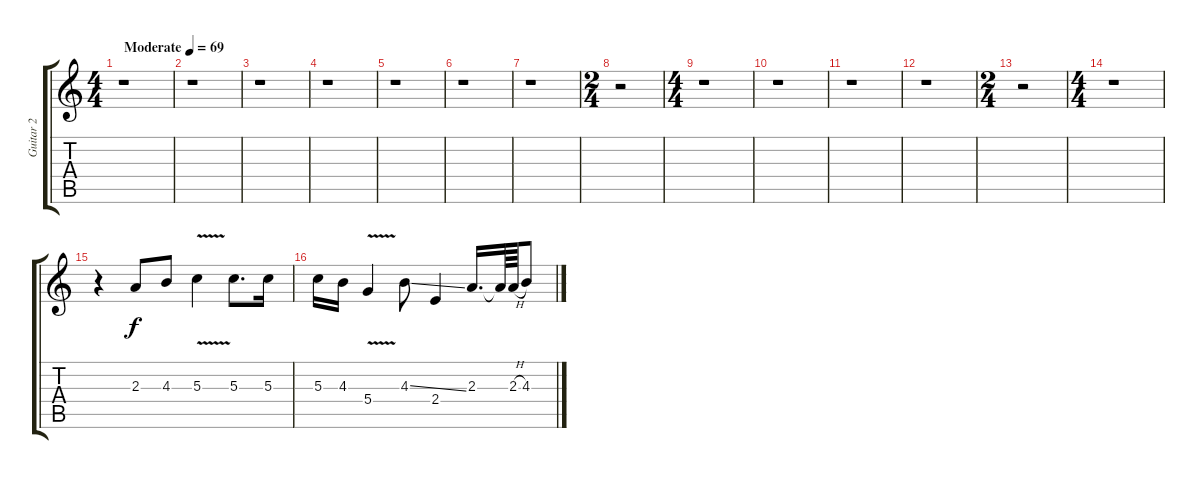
\track ("Guitar 2" "Guitar 2") {instrument electricguitarclean}
\staff {score tabs}
\tuning (E4 B3 G3 D3 A2 E2) {hide}
\ts (4 4)
\tempo (69 "Moderate")
\clef g2
\ks c
r.1{dy f instrument electricguitarclean} |
r.1 |
r.1 |
r.1 |
r.1 |
r.1 |
r.1 |
\ts (2 4)
r.2 |
\ts (4 4)
r.1 |
r.1 |
r.1 |
r.1 |
\ts (2 4)
r.2 |
\ts (4 4)
r.1 |
r.4 2.3.8 4.3.8 5.3{v}.4 5.3.8{d} 5.3.16 |
5.3.16 4.3.16 5.4{v}.4 4.3{ss}.8 2.4.4 2.3.16{d} 2.3{t}.64 2.3{h}.64 4.3.8
